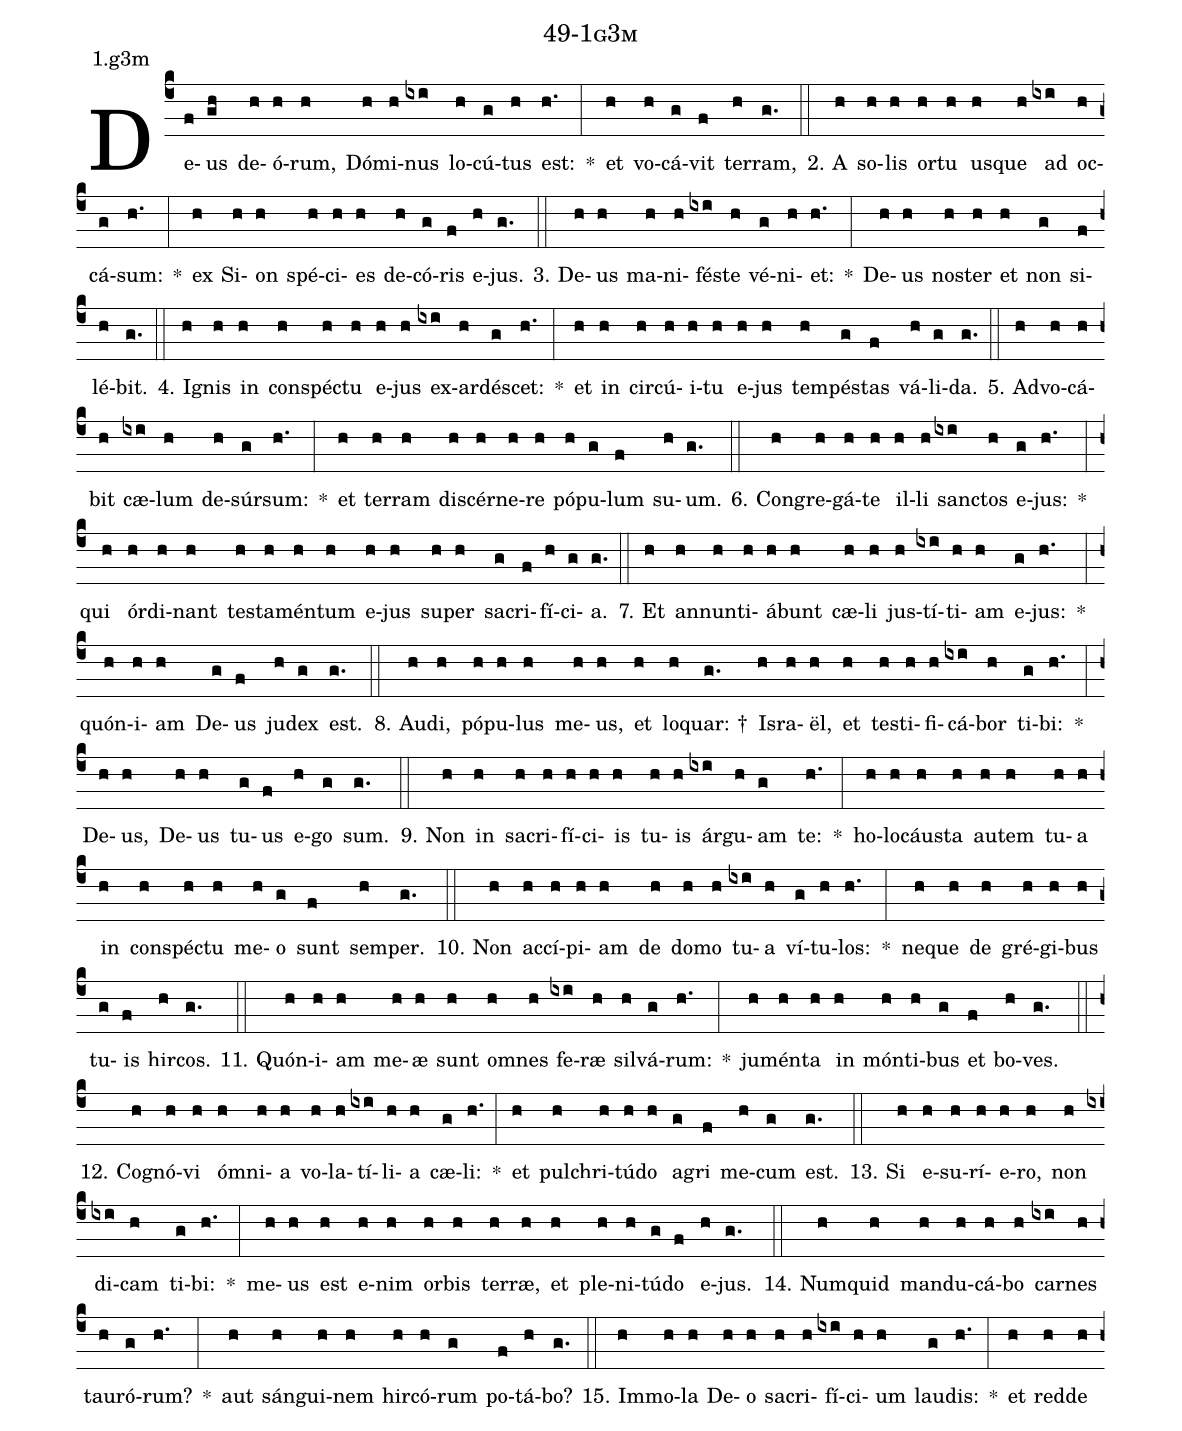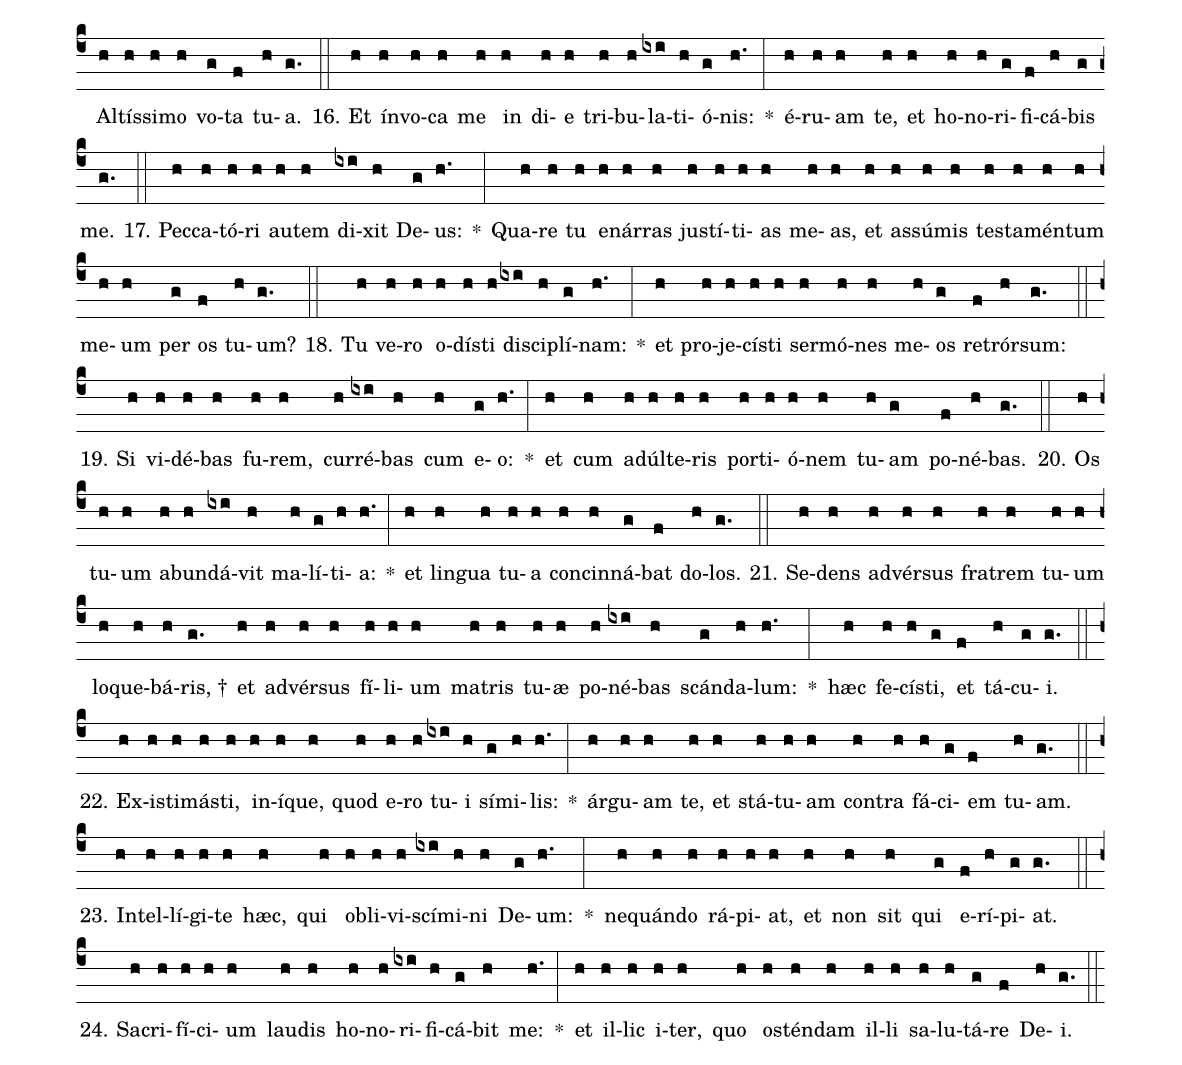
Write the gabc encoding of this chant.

name: 49-1g3m;
annotation: 1.g3m;
%%
(c4)De(f)us(gh) de(h)ó(h)rum,(h) Dó(h)mi(h)nus(ixi) lo(h)cú(g)tus(h) est:(h.) *(:) et(h) vo(h)cá(g)vit(f) ter(h)ram,(g.) (::)
2. A(h) so(h)lis(h) or(h)tu(h) us(h)que(h) ad(ixi) oc(h)cá(g)sum:(h.) *(:) ex(h) Si(h)on(h) spé(h)ci(h)es(h) de(h)có(g)ris(f) e(h)jus.(g.) (::)
3. De(h)us(h) ma(h)ni(h)fés(ixi)te(h) vé(g)ni(h)et:(h.) *(:) De(h)us(h) nos(h)ter(h) et(h) non(g) si(f)lé(h)bit.(g.) (::)
4. I(h)gnis(h) in(h) con(h)spéc(h)tu(h) e(h)jus(h) ex(ixi)ar(h)dé(g)scet:(h.) *(:) et(h) in(h) cir(h)cú(h)i(h)tu(h) e(h)jus(h) tem(h)pés(g)tas(f) vá(h)li(g)da.(g.) (::)
5. Ad(h)vo(h)cá(h)bit(h) cæ(ixi)lum(h) de(h)súr(g)sum:(h.) *(:) et(h) ter(h)ram(h) di(h)scér(h)ne(h)re(h) pó(h)pu(g)lum(f) su(h)um.(g.) (::)
6. Con(h)gre(h)gá(h)te(h) il(h)li(h) sanc(ixi)tos(h) e(g)jus:(h.) *(:) qui(h) ór(h)di(h)nant(h) tes(h)ta(h)mén(h)tum(h) e(h)jus(h) su(h)per(h) sa(g)cri(f)fí(h)ci(g)a.(g.) (::)
7. Et(h) an(h)nun(h)ti(h)á(h)bunt(h) cæ(h)li(h) jus(h)tí(ixi)ti(h)am(h) e(g)jus:(h.) *(:) quón(h)i(h)am(h) De(g)us(f) ju(h)dex(g) est.(g.) (::)
8. Au(h)di,(h) pó(h)pu(h)lus(h) me(h)us,(h) et(h) lo(h)quar: †(g.) Is(h)ra(h)ël,(h) et(h) tes(h)ti(h)fi(h)cá(ixi)bor(h) ti(g)bi:(h.) *(:) De(h)us,(h) De(h)us(h) tu(g)us(f) e(h)go(g) sum.(g.) (::)
9. Non(h) in(h) sa(h)cri(h)fí(h)ci(h)is(h) tu(h)is(h) ár(ixi)gu(h)am(g) te:(h.) *(:) ho(h)lo(h)cáus(h)ta(h) au(h)tem(h) tu(h)a(h) in(h) con(h)spéc(h)tu(h) me(h)o(g) sunt(f) sem(h)per.(g.) (::)
10. Non(h) ac(h)cí(h)pi(h)am(h) de(h) do(h)mo(h) tu(ixi)a(h) ví(g)tu(h)los:(h.) *(:) ne(h)que(h) de(h) gré(h)gi(h)bus(h) tu(g)is(f) hir(h)cos.(g.) (::)
11. Quón(h)i(h)am(h) me(h)æ(h) sunt(h) om(h)nes(h) fe(ixi)ræ(h) sil(h)vá(g)rum:(h.) *(:) ju(h)mén(h)ta(h) in(h) món(h)ti(h)bus(g) et(f) bo(h)ves.(g.) (::)
12. Co(h)gnó(h)vi(h) óm(h)ni(h)a(h) vo(h)la(h)tí(ixi)li(h)a(h) cæ(g)li:(h.) *(:) et(h) pul(h)chri(h)tú(h)do(h) a(g)gri(f) me(h)cum(g) est.(g.) (::)
13. Si(h) e(h)su(h)rí(h)e(h)ro,(h) non(h) di(ixi)cam(h) ti(g)bi:(h.) *(:) me(h)us(h) est(h) e(h)nim(h) or(h)bis(h) ter(h)ræ,(h) et(h) ple(h)ni(h)tú(g)do(f) e(h)jus.(g.) (::)
14. Num(h)quid(h) man(h)du(h)cá(h)bo(h) car(ixi)nes(h) tau(h)ró(g)rum?(h.) *(:) aut(h) sán(h)gui(h)nem(h) hir(h)có(h)rum(g) po(f)tá(h)bo?(g.) (::)
15. Im(h)mo(h)la(h) De(h)o(h) sa(h)cri(h)fí(ixi)ci(h)um(h) lau(g)dis:(h.) *(:) et(h) red(h)de(h) Al(h)tís(h)si(h)mo(h) vo(g)ta(f) tu(h)a.(g.) (::)
16. Et(h) ín(h)vo(h)ca(h) me(h) in(h) di(h)e(h) tri(h)bu(h)la(ixi)ti(h)ó(g)nis:(h.) *(:) é(h)ru(h)am(h) te,(h) et(h) ho(h)no(h)ri(g)fi(f)cá(h)bis(g) me.(g.) (::)
17. Pec(h)ca(h)tó(h)ri(h) au(h)tem(h) di(ixi)xit(h) De(g)us:(h.) *(:) Qua(h)re(h) tu(h) e(h)nár(h)ras(h) jus(h)tí(h)ti(h)as(h) me(h)as,(h) et(h) as(h)sú(h)mis(h) tes(h)ta(h)mén(h)tum(h) me(h)um(h) per(g) os(f) tu(h)um?(g.) (::)
18. Tu(h) ve(h)ro(h) o(h)dís(h)ti(h) di(ixi)sci(h)plí(g)nam:(h.) *(:) et(h) pro(h)je(h)cís(h)ti(h) ser(h)mó(h)nes(h) me(h)os(g) re(f)trór(h)sum:(g.) (::)
19. Si(h) vi(h)dé(h)bas(h) fu(h)rem,(h) cur(h)ré(ixi)bas(h) cum(h) e(g)o:(h.) *(:) et(h) cum(h) ad(h)úl(h)te(h)ris(h) por(h)ti(h)ó(h)nem(h) tu(h)am(g) po(f)né(h)bas.(g.) (::)
20. Os(h) tu(h)um(h) ab(h)un(h)dá(ixi)vit(h) ma(h)lí(g)ti(h)a:(h.) *(:) et(h) lin(h)gua(h) tu(h)a(h) con(h)cin(h)ná(g)bat(f) do(h)los.(g.) (::)
21. Se(h)dens(h) ad(h)vér(h)sus(h) fra(h)trem(h) tu(h)um(h) lo(h)que(h)bá(h)ris, †(g.) et(h) ad(h)vér(h)sus(h) fí(h)li(h)um(h) ma(h)tris(h) tu(h)æ(h) po(h)né(ixi)bas(h) scán(g)da(h)lum:(h.) *(:) hæc(h) fe(h)cís(h)ti,(g) et(f) tá(h)cu(g)i.(g.) (::)
22. Ex(h)is(h)ti(h)más(h)ti,(h) in(h)í(h)que,(h) quod(h) e(h)ro(h) tu(ixi)i(h) sí(g)mi(h)lis:(h.) *(:) ár(h)gu(h)am(h) te,(h) et(h) stá(h)tu(h)am(h) con(h)tra(h) fá(h)ci(g)em(f) tu(h)am.(g.) (::)
23. In(h)tel(h)lí(h)gi(h)te(h) hæc,(h) qui(h) ob(h)li(h)vi(h)scí(ixi)mi(h)ni(h) De(g)um:(h.) *(:) ne(h)quán(h)do(h) rá(h)pi(h)at,(h) et(h) non(h) sit(h) qui(g) e(f)rí(h)pi(g)at.(g.) (::)
24. Sa(h)cri(h)fí(h)ci(h)um(h) lau(h)dis(h) ho(h)no(h)ri(ixi)fi(h)cá(g)bit(h) me:(h.) *(:) et(h) il(h)lic(h) i(h)ter,(h) quo(h) os(h)tén(h)dam(h) il(h)li(h) sa(h)lu(h)tá(g)re(f) De(h)i.(g.) (::)
